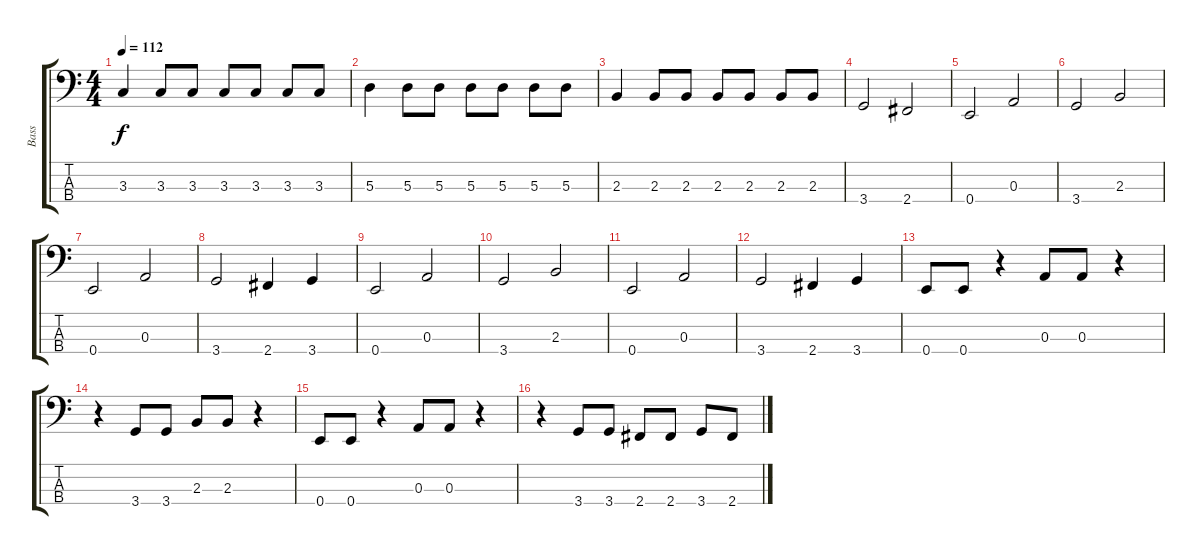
\track ("Bass" "Bass") {instrument electricbasspick}
\staff {score tabs}
\tuning (G2 D2 A1 E1) {hide}
\ts (4 4)
\tempo 112
\clef f4
\ks c
3.3.4{dy f} 3.3.8 3.3.8 3.3.8 3.3.8 3.3.8 3.3.8 |
5.3.4 5.3.8 5.3.8 5.3.8 5.3.8 5.3.8 5.3.8 |
2.3.4 2.3.8 2.3.8 2.3.8 2.3.8 2.3.8 2.3.8 |
3.4.2 2.4.2 |
0.4.2 0.3.2 |
3.4.2 2.3.2 |
0.4.2 0.3.2 |
3.4.2 2.4.4 3.4.4 |
0.4.2 0.3.2 |
3.4.2 2.3.2 |
0.4.2 0.3.2 |
3.4.2 2.4.4 3.4.4 |
0.4.8 0.4.8 r.4 0.3.8 0.3.8 r.4 |
r.4 3.4.8 3.4.8 2.3.8 2.3.8 r.4 |
0.4.8 0.4.8 r.4 0.3.8 0.3.8 r.4 |
r.4 3.4.8 3.4.8 2.4.8 2.4.8 3.4.8 2.4.8
